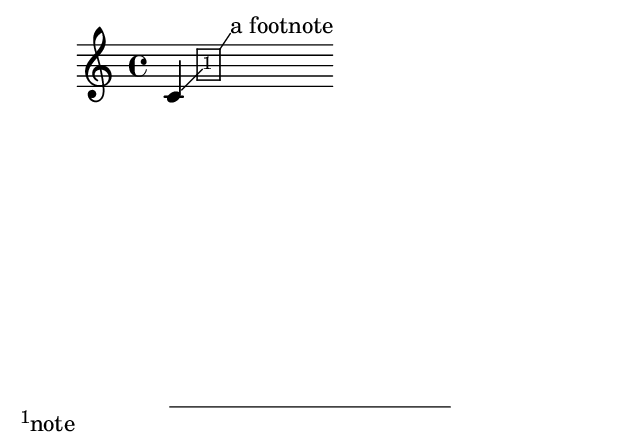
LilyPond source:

%% Generated by lilypond-book
%% Options: [exampleindent=10.16\mm,indent=0\mm,line-width=160\mm,paper-height=845.047\pt,paper-width=597.508\pt,papersize='(cons (* 597.508 pt) (* 845.047 pt))]
\include "lilypond-book-preamble.ly"


% ****************************************************************
% Start cut-&-pastable-section
% ****************************************************************

#(ly:set-option 'eps-box-padding 3.000000)



\paper {
  #(set-paper-size '(cons (* 597.508 pt) (* 845.047 pt)))
  indent = 0\mm
  line-width = 160\mm
  % offset the left padding, also add 1mm as lilypond creates cropped
  % images with a little space on the right
  line-width = #(- line-width (* mm  3.000000) (* mm 1))
}

\layout {
  
}




% ****************************************************************
% ly snippet:
% ****************************************************************
\sourcefilename "/lilypond-2.27.0/input/regression/sticky-second-order.ly"
\sourcefileline 0
\version "2.23.4"

\header {
  texidoc = "Sticky grobs can be attached to other sticky grobs."
}

#(set-default-paper-size "a7landscape")

\book {
  \new Score \with {
    \consists Balloon_engraver
  }
  {
    \balloonGrobText Footnote #'(1 . 1.5) "a footnote"
    \once \override Score.Footnote.X-extent = #'(1 . 3)
    \once \override Score.Footnote.Y-extent = #'(-0.3 . 2.5)
    \footnote #'(2 . 2) "note" NoteHead
    c'
  }
}



% ****************************************************************
% end ly snippet
% ****************************************************************
